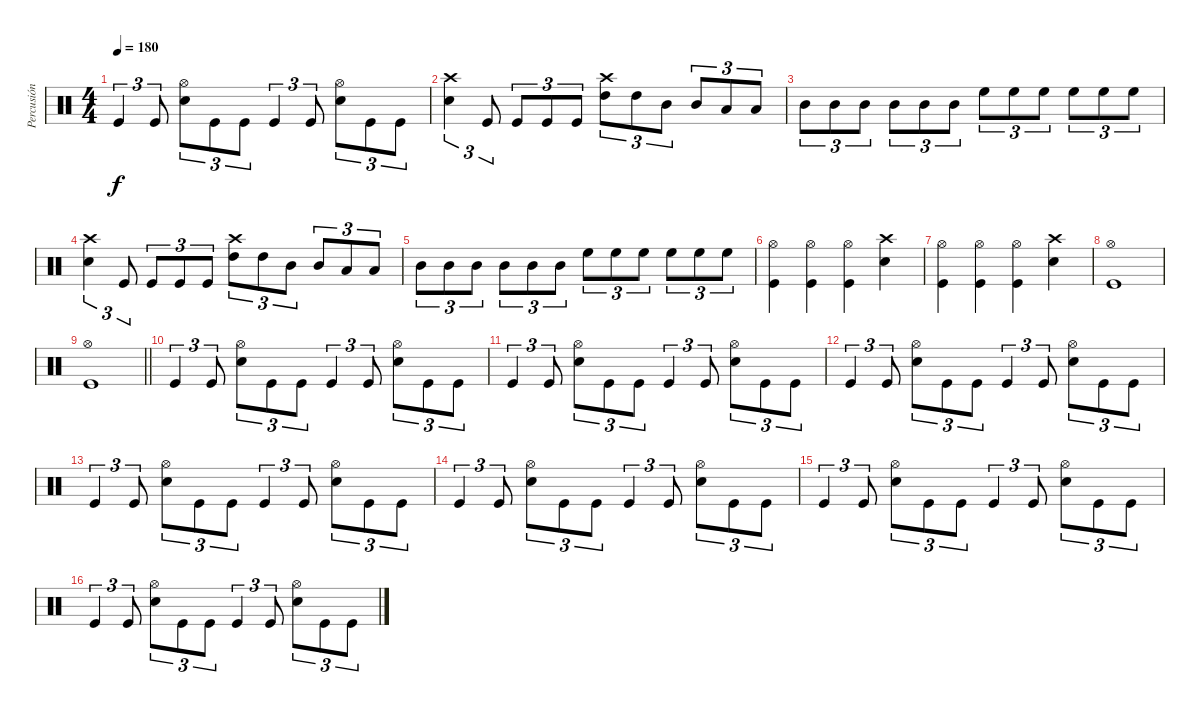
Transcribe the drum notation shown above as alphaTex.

\track ("Percusión" "Percusión") {instrument percussion}
\staff {score}
\articulation defaults
\ts (4 4)
\tempo 180
\clef neutral
\ks c "Kick (hit)".4{tu (3 2) dy f} "Kick (hit)".8{tu (3 2)}
("Hi-Hat (open)" "Snare (hit) 2").8{tu (3 2)} "Kick (hit)".8{tu (3 2)} "Kick (hit)".8{tu (3 2)} "Kick (hit)".4{tu (3 2)} "Kick (hit)".8{tu (3 2)} ("Hi-Hat (open)" "Snare (hit) 2").8{tu (3 2)} "Kick (hit)".8{tu (3 2)} "Kick (hit)".8{tu (3 2)} |
("Crash high (hit)" "Snare (hit) 2").4{tu (3 2)} "Kick (hit)".8{tu (3 2)} "Kick (hit)".8{tu (3 2)} "Kick (hit)".8{tu (3 2)} "Kick (hit)".8{tu (3 2)} ("Crash high (hit)" "High Tom (hit)").8{tu (3 2)} "High Tom (hit)".8{tu (3 2)} "Mid Tom (hit)".8{tu (3 2)} "Mid Tom (hit)".8{tu (3 2)} "Low Tom (hit)".8{tu (3 2)} "Low Tom (hit)".8{tu (3 2)} |
"Mid Tom (hit)".8{tu (3 2)} "Mid Tom (hit)".8{tu (3 2)} "Mid Tom (hit)".8{tu (3 2)} "Mid Tom (hit)".8{tu (3 2)} "Mid Tom (hit)".8{tu (3 2)} "Mid Tom (hit)".8{tu (3 2)} "High Floor Tom (hit)".8{tu (3 2)} "High Floor Tom (hit)".8{tu (3 2)} "High Floor Tom (hit)".8{tu (3 2)} "High Floor Tom (hit)".8{tu (3 2)} "High Floor Tom (hit)".8{tu (3 2)} "High Floor Tom (hit)".8{tu (3 2)} |
("Crash high (hit)" "Snare (hit) 2").4{tu (3 2)} "Kick (hit)".8{tu (3 2)} "Kick (hit)".8{tu (3 2)} "Kick (hit)".8{tu (3 2)} "Kick (hit)".8{tu (3 2)} ("Crash high (hit)" "High Tom (hit)").8{tu (3 2)} "High Tom (hit)".8{tu (3 2)} "Mid Tom (hit)".8{tu (3 2)} "Mid Tom (hit)".8{tu (3 2)} "Low Tom (hit)".8{tu (3 2)} "Low Tom (hit)".8{tu (3 2)} |
"Mid Tom (hit)".8{tu (3 2)} "Mid Tom (hit)".8{tu (3 2)} "Mid Tom (hit)".8{tu (3 2)} "Mid Tom (hit)".8{tu (3 2)} "Mid Tom (hit)".8{tu (3 2)} "Mid Tom (hit)".8{tu (3 2)} "High Floor Tom (hit)".8{tu (3 2)} "High Floor Tom (hit)".8{tu (3 2)} "High Floor Tom (hit)".8{tu (3 2)} "High Floor Tom (hit)".8{tu (3 2)} "High Floor Tom (hit)".8{tu (3 2)} "High Floor Tom (hit)".8{tu (3 2)} |
("Hi-Hat (open)" "Kick (hit)").4 ("Hi-Hat (open)" "Kick (hit)").4 ("Hi-Hat (open)" "Kick (hit)").4 ("Crash high (hit)" "Snare (hit) 2").4 |
("Hi-Hat (open)" "Kick (hit)").4 ("Hi-Hat (open)" "Kick (hit)").4 ("Hi-Hat (open)" "Kick (hit)").4 ("Crash high (hit)" "Snare (hit) 2").4 |
("Hi-Hat (open)" "Kick (hit)").1 |
\barLineRight lightlight
("Hi-Hat (open)" "Kick (hit)").1 |
"Kick (hit)".4{tu (3 2)} "Kick (hit)".8{tu (3 2)} ("Hi-Hat (open)" "Snare (hit) 2").8{tu (3 2)} "Kick (hit)".8{tu (3 2)} "Kick (hit)".8{tu (3 2)} "Kick (hit)".4{tu (3 2)} "Kick (hit)".8{tu (3 2)} ("Hi-Hat (open)" "Snare (hit) 2").8{tu (3 2)} "Kick (hit)".8{tu (3 2)} "Kick (hit)".8{tu (3 2)} |
"Kick (hit)".4{tu (3 2)} "Kick (hit)".8{tu (3 2)} ("Hi-Hat (open)" "Snare (hit) 2").8{tu (3 2)} "Kick (hit)".8{tu (3 2)} "Kick (hit)".8{tu (3 2)} "Kick (hit)".4{tu (3 2)} "Kick (hit)".8{tu (3 2)} ("Hi-Hat (open)" "Snare (hit) 2").8{tu (3 2)} "Kick (hit)".8{tu (3 2)} "Kick (hit)".8{tu (3 2)} |
"Kick (hit)".4{tu (3 2)} "Kick (hit)".8{tu (3 2)} ("Hi-Hat (open)" "Snare (hit) 2").8{tu (3 2)} "Kick (hit)".8{tu (3 2)} "Kick (hit)".8{tu (3 2)} "Kick (hit)".4{tu (3 2)} "Kick (hit)".8{tu (3 2)} ("Hi-Hat (open)" "Snare (hit) 2").8{tu (3 2)} "Kick (hit)".8{tu (3 2)} "Kick (hit)".8{tu (3 2)} |
"Kick (hit)".4{tu (3 2)} "Kick (hit)".8{tu (3 2)} ("Hi-Hat (open)" "Snare (hit) 2").8{tu (3 2)} "Kick (hit)".8{tu (3 2)} "Kick (hit)".8{tu (3 2)} "Kick (hit)".4{tu (3 2)} "Kick (hit)".8{tu (3 2)} ("Hi-Hat (open)" "Snare (hit) 2").8{tu (3 2)} "Kick (hit)".8{tu (3 2)} "Kick (hit)".8{tu (3 2)} |
"Kick (hit)".4{tu (3 2)} "Kick (hit)".8{tu (3 2)} ("Hi-Hat (open)" "Snare (hit) 2").8{tu (3 2)} "Kick (hit)".8{tu (3 2)} "Kick (hit)".8{tu (3 2)} "Kick (hit)".4{tu (3 2)} "Kick (hit)".8{tu (3 2)} ("Hi-Hat (open)" "Snare (hit) 2").8{tu (3 2)} "Kick (hit)".8{tu (3 2)} "Kick (hit)".8{tu (3 2)} |
"Kick (hit)".4{tu (3 2)} "Kick (hit)".8{tu (3 2)} ("Hi-Hat (open)" "Snare (hit) 2").8{tu (3 2)} "Kick (hit)".8{tu (3 2)} "Kick (hit)".8{tu (3 2)} "Kick (hit)".4{tu (3 2)} "Kick (hit)".8{tu (3 2)} ("Hi-Hat (open)" "Snare (hit) 2").8{tu (3 2)} "Kick (hit)".8{tu (3 2)} "Kick (hit)".8{tu (3 2)} |
"Kick (hit)".4{tu (3 2)} "Kick (hit)".8{tu (3 2)} ("Hi-Hat (open)" "Snare (hit) 2").8{tu (3 2)} "Kick (hit)".8{tu (3 2)} "Kick (hit)".8{tu (3 2)} "Kick (hit)".4{tu (3 2)} "Kick (hit)".8{tu (3 2)} ("Hi-Hat (open)" "Snare (hit) 2").8{tu (3 2)} "Kick (hit)".8{tu (3 2)} "Kick (hit)".8{tu (3 2)}
